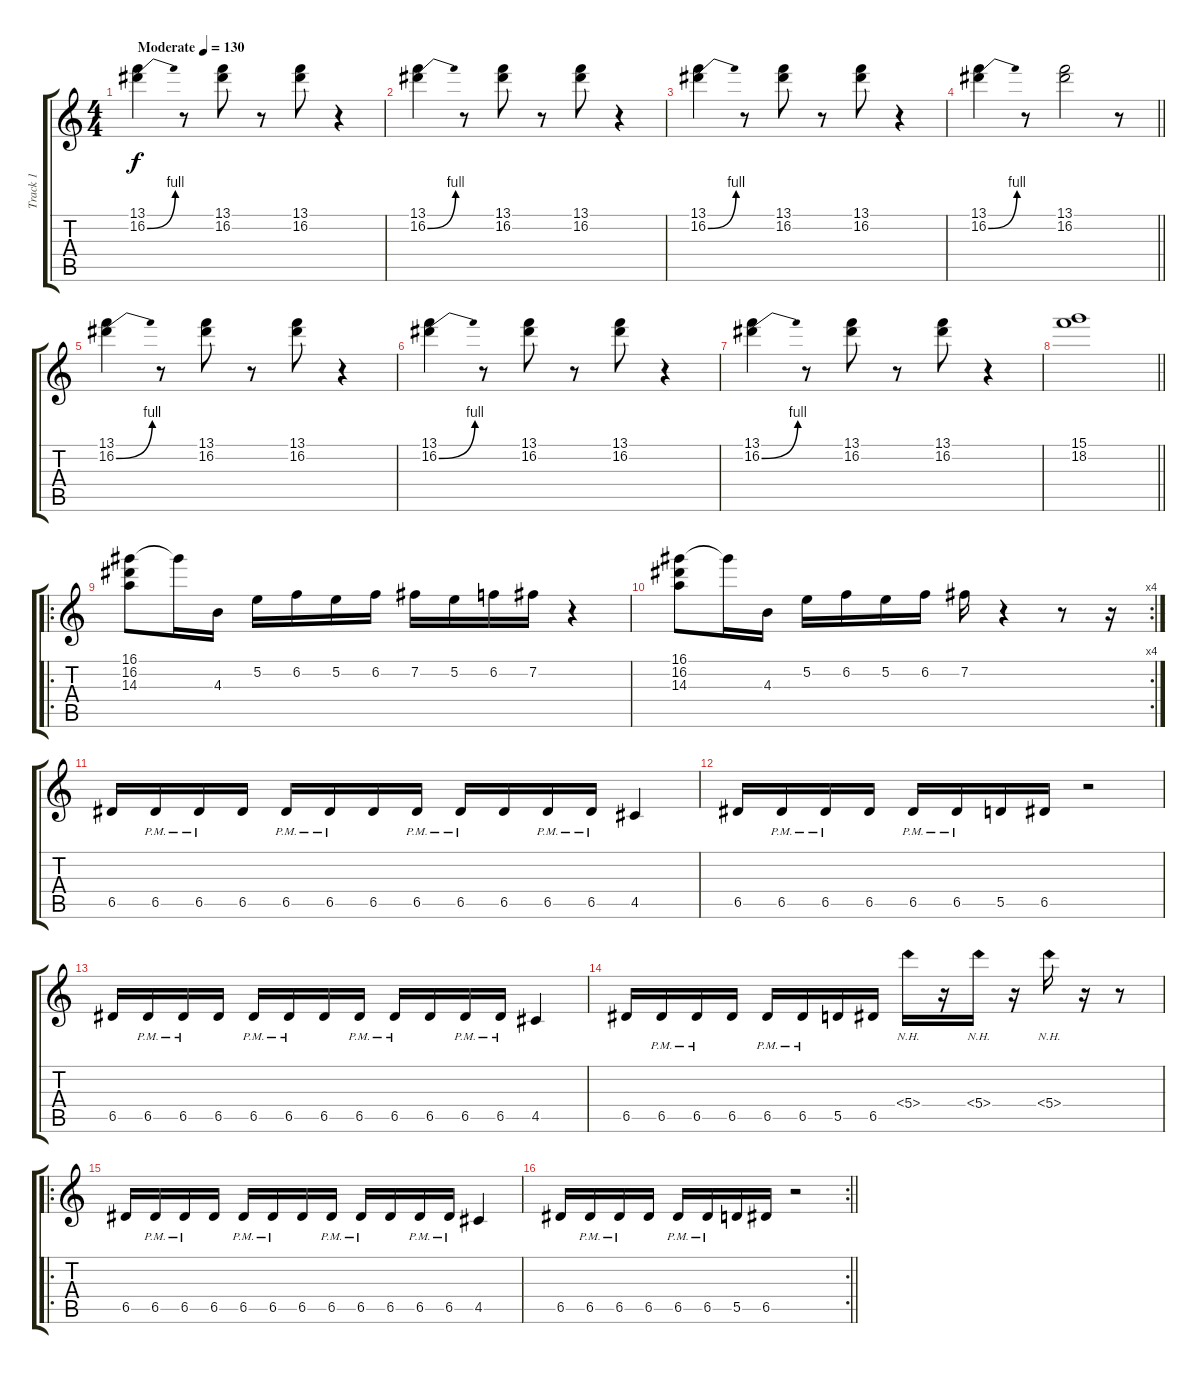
\track ("Track 1" "Track 1") {instrument distortionguitar}
\staff {score tabs}
\tuning (E4 B3 G3 D3 A2 E2) {hide}
\ts (4 4)
\tempo (130 "Moderate")
\clef g2
\ks c
(13.1 16.2{be (bend 0 0 60 4)}).4{dy f instrument distortionguitar} r.8 (13.1 16.2).8 r.8 (13.1 16.2).8 r.4 |
(13.1 16.2{be (bend 0 0 60 4)}).4 r.8 (13.1 16.2).8 r.8 (13.1 16.2).8 r.4 |
(13.1 16.2{be (bend 0 0 60 4)}).4 r.8 (13.1 16.2).8 r.8 (13.1 16.2).8 r.4 |
\barLineRight lightlight
(13.1 16.2{be (bend 0 0 60 4)}).4 r.8 (13.1 16.2).2 r.8 |
(13.1 16.2{be (bend 0 0 60 4)}).4 r.8 (13.1 16.2).8 r.8 (13.1 16.2).8 r.4 |
(13.1 16.2{be (bend 0 0 60 4)}).4 r.8 (13.1 16.2).8 r.8 (13.1 16.2).8 r.4 |
(13.1 16.2{be (bend 0 0 60 4)}).4 r.8 (13.1 16.2).8 r.8 (13.1 16.2).8 r.4 |
\barLineRight lightlight
(15.1 18.2).1 |
\ro
\section ("" "")
(16.1 16.2 14.3).8 16.1{t}.16 4.3.16 5.2.16 6.2.16 5.2.16 6.2.16 7.2.16 5.2.16 6.2.16 7.2.16 r.4 |
\rc 4
(16.1 16.2 14.3).8 16.1{t}.16 4.3.16 5.2.16 6.2.16 5.2.16 6.2.16 7.2.16 r.4 r.8 r.16 |
6.5.16 6.5{pm}.16 6.5{pm}.16 6.5.16 6.5{pm}.16 6.5{pm}.16 6.5.16 6.5{pm}.16 6.5{pm}.16 6.5.16 6.5{pm}.16 6.5{pm}.16 4.5.4 |
6.5.16 6.5{pm}.16 6.5{pm}.16 6.5.16 6.5{pm}.16 6.5{pm}.16 5.5.16 6.5.16 r.2 |
6.5.16 6.5{pm}.16 6.5{pm}.16 6.5.16 6.5{pm}.16 6.5{pm}.16 6.5.16 6.5{pm}.16 6.5{pm}.16 6.5.16 6.5{pm}.16 6.5{pm}.16 4.5.4 |
6.5.16 6.5{pm}.16 6.5{pm}.16 6.5.16 6.5{pm}.16 6.5{pm}.16 5.5.16 6.5.16 5.4{nh}.16 r.16 5.4{nh}.16{volume 8} r.16 5.4{nh}.16{volume 5} r.16 r.8{volume 13} |
\ro
6.5.16 6.5{pm}.16 6.5{pm}.16 6.5.16 6.5{pm}.16 6.5{pm}.16 6.5.16 6.5{pm}.16 6.5{pm}.16 6.5.16 6.5{pm}.16 6.5{pm}.16 4.5.4 |
\rc 2
\barLineRight lightlight
6.5.16 6.5{pm}.16 6.5{pm}.16 6.5.16 6.5{pm}.16 6.5{pm}.16 5.5.16 6.5.16 r.2
